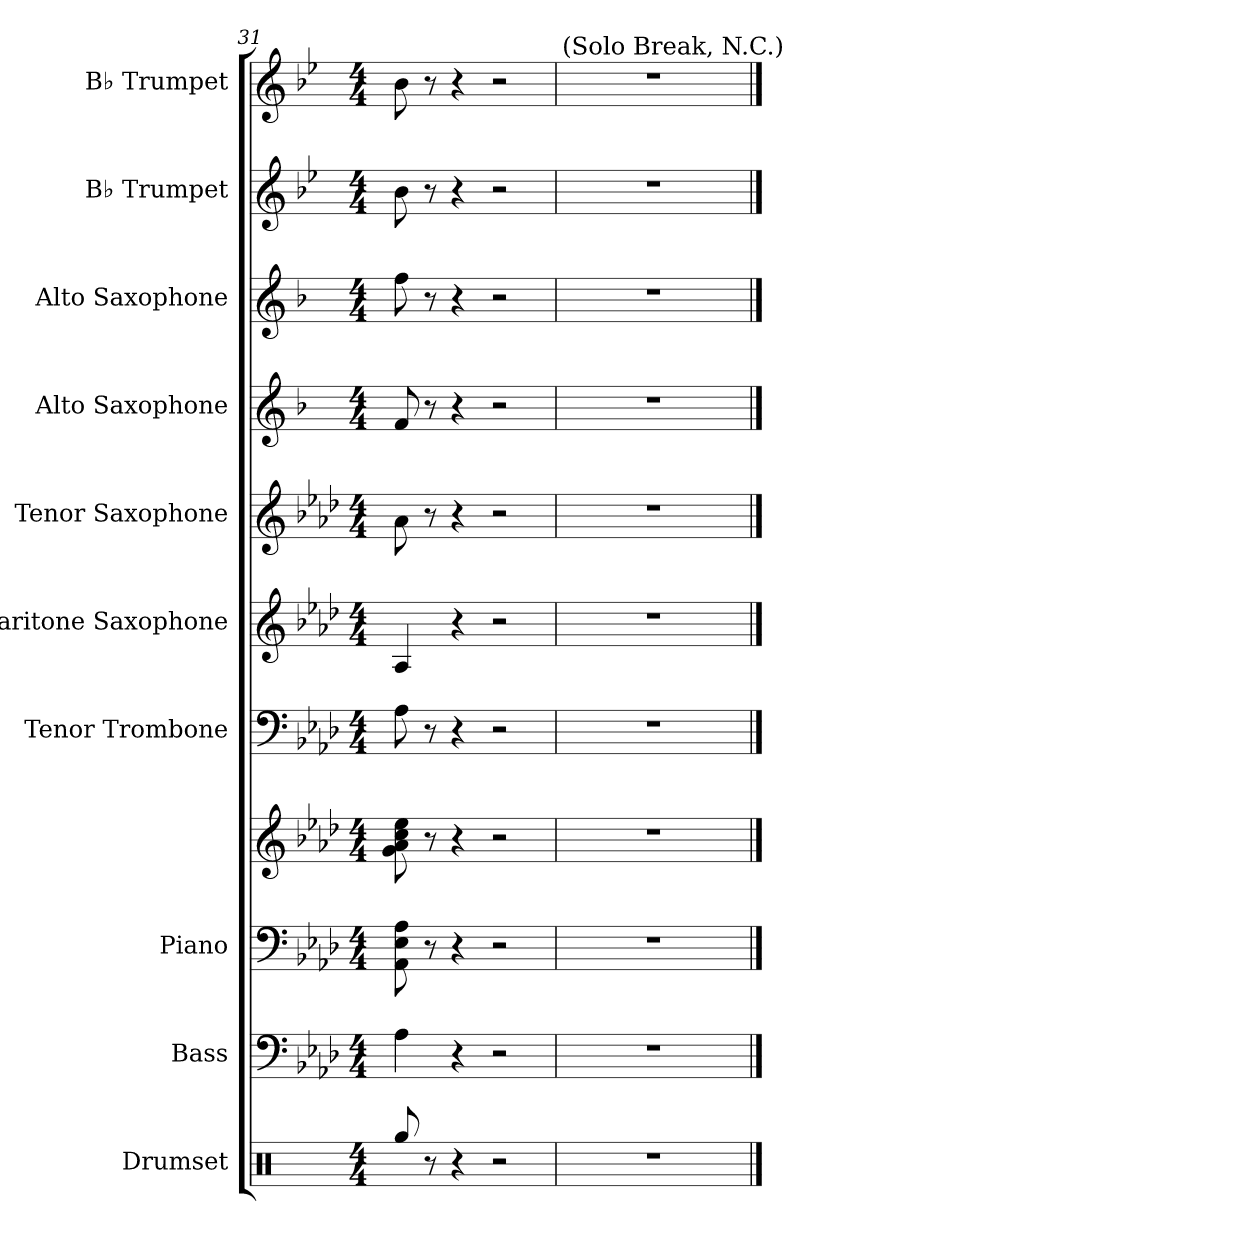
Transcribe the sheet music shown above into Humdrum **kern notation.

**kern	**kern	**kern	**kern	**kern	**kern	**kern	**kern	**kern	**kern	**kern
*part10	*part9	*part8	*part8	*part7	*part6	*part5	*part4	*part3	*part2	*part1
*staff11	*staff10	*staff9	*staff8	*staff7	*staff6	*staff5	*staff4	*staff3	*staff2	*staff1
*I"Drumset	*I"Bass	*I"Piano	*	*I"Tenor Trombone	*I"Baritone Saxophone	*I"Tenor Saxophone	*I"Alto Saxophone	*I"Alto Saxophone	*I"B♭ Trumpet	*I"B♭ Trumpet
*I'Drs.	*I'Bass	*I'Pno.	*	*I'T. Tbn.	*I'Bar. Sax.	*I'T. Sax.	*I'A. Sax.	*I'A. Sax.	*I'B♭ Tpt.	*I'B♭ Tpt.
*clefX	*clefF4	*clefF4	*clefG2	*clefF4	*clefG2	*clefG2	*clefG2	*clefG2	*clefG2	*clefG2
*	*ITrd7c12	*	*	*	*ITrd12c21	*ITrd8c14	*ITrd5c9	*ITrd5c9	*ITrd1c2	*ITrd1c2
*k[]	*k[b-e-a-d-]	*k[b-e-a-d-]	*k[b-e-a-d-]	*k[b-e-a-d-]	*k[b-e-a-d-]	*k[b-e-a-d-]	*k[b-e-a-d-]	*k[b-e-a-d-]	*k[b-e-a-d-]	*k[b-e-a-d-]
*M4/4	*M4/4	*M4/4	*M4/4	*M4/4	*M4/4	*M4/4	*M4/4	*M4/4	*M4/4	*M4/4
=31	=31	=31	=31	=31	=31	=31	=31	=31	=31	=31
8Rgg/	4AA-\	8AA-\ 8E-\ 8A-\	8g\ 8a-\ 8cc\ 8ee-\	8A-\	4AA-/	8A-\	8A-/	8a-\	8a-\	8a-\
8r	.	8r	8r	8r	.	8r	8r	8r	8r	8r
4r	4r	4r	4r	4r	4r	4r	4r	4r	4r	4r
2r	2r	2r	2r	2r	2r	2r	2r	2r	2r	2r
=32	=32	=32	=32	=32	=32	=32	=32	=32	=32	=32
!	!	!	!	!	!	!	!	!	!	!LO:TX:a:t=(Solo Break, N.C.)
1r	1r	1r	1r	1r	1r	1r	1r	1r	1r	1r
==	==	==	==	==	==	==	==	==	==	==
*-	*-	*-	*-	*-	*-	*-	*-	*-	*-	*-
